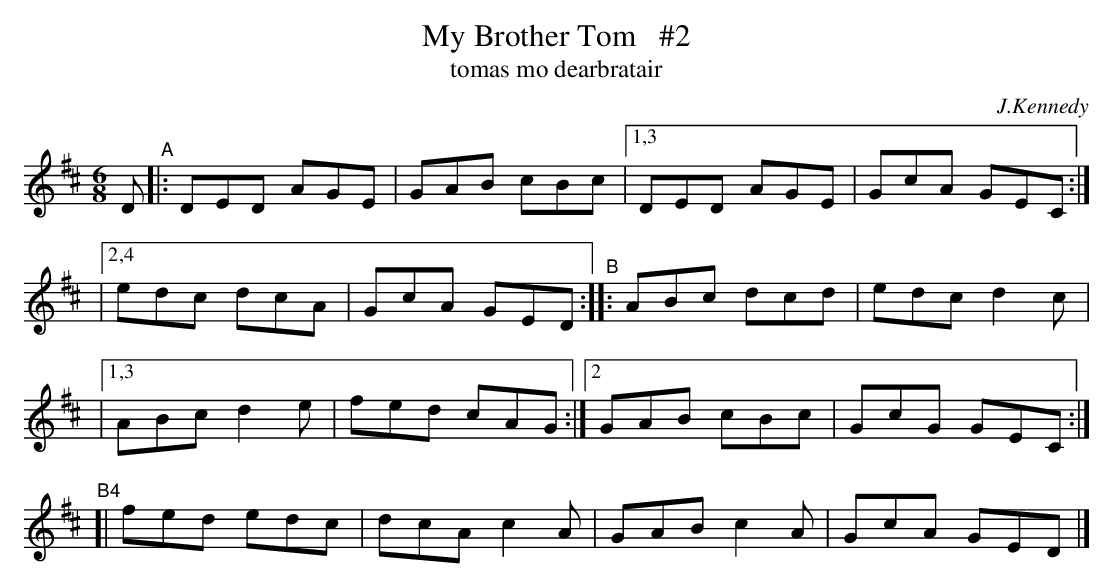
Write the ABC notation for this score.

X:1
T: My Brother Tom   #2
T: tomas mo dearbratair
O: J.Kennedy
M: 6/8
K: D
D "^A"\
|:    DED AGE | GAB cBc |\
[1,3  DED AGE | GcA GEC :|
|[2,4 edc dcA | GcA GED \
"^B"\
::    ABc dcd | edc d2c |
|[1,3 ABc d2e | fed cAG :|\
 [2   GAB cBc | GcG GEC :|
"^B4"\
[| fed edc | dcA c2A \
 | GAB c2A | GcA GED |]
